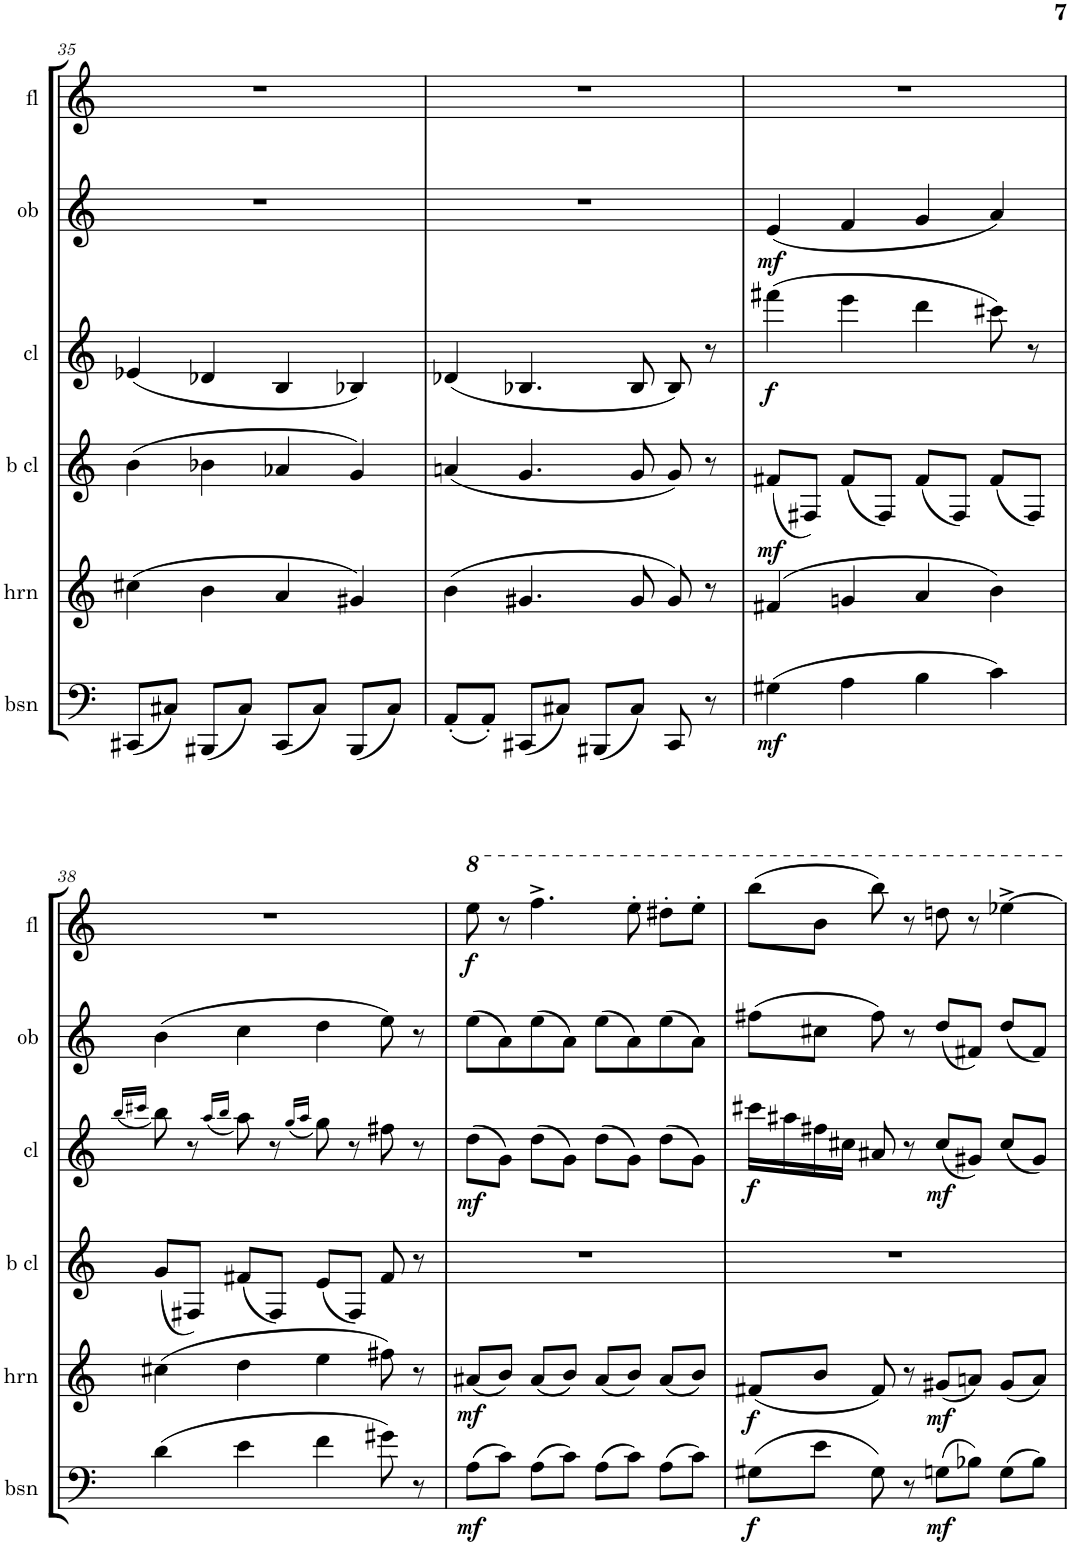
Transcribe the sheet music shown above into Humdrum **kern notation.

**kern	**dynam	**kern	**dynam	**kern	**dynam	**kern	**dynam	**kern	**dynam	**kern	**dynam
*part6	*part6	*part5	*part5	*part4	*part4	*part3	*part3	*part2	*part2	*part1	*part1
*staff6	*staff6	*staff5	*staff5	*staff4	*staff4	*staff3	*staff3	*staff2	*staff2	*staff1	*staff1
*I"Bassoon	*	*I"Horn in F	*	*I"Bb Bass Clarinet	*	*I"Bb Clarinet	*	*I"Oboe	*	*I"Flute	*
*I'bsn	*	*I'hrn	*	*I'b cl	*	*I'cl	*	*I'ob	*	*I'fl	*
!!LO:PB:g=z
*clefF4	*	*clefG2	*	*clefG2	*	*clefG2	*	*clefG2	*	*clefG2	*
*	*	*Trd4c7	*	*Trd8c14	*	*Trd1c2	*	*	*	*	*
*k[]	*	*k[]	*	*k[]	*	*k[]	*	*k[]	*	*k[]	*
*M4/4	*	*M4/4	*	*M4/4	*	*M4/4	*	*M4/4	*	*M4/4	*
=35	=35	=35	=35	=35	=35	=35	=35	=35	=35	=35	=35
(8CC#X/L	.	(4cc#X\	.	(4b\	.	(4e-X/	.	1r	.	1r	.
8C#X/J)	.	.	.	.	.	.	.	.	.	.	.
(8BBB#X/L	.	4b\	.	4b-X\	.	4d-X/	.	.	.	.	.
8C#/J)	.	.	.	.	.	.	.	.	.	.	.
(8CC#/L	.	4a/	.	4a-X/	.	4B/	.	.	.	.	.
8C#/J)	.	.	.	.	.	.	.	.	.	.	.
(8BBB#/L	.	4g#X/)	.	4g/)	.	4B-X/)	.	.	.	.	.
8C#/J)	.	.	.	.	.	.	.	.	.	.	.
=36	=36	=36	=36	=36	=36	=36	=36	=36	=36	=36	=36
(8AA'/L	.	(4b\	.	(4an/	.	(4d-X/	.	1r	.	1r	.
8AA'/J)	.	.	.	.	.	.	.	.	.	.	.
(8CC#X/L	.	4.g#X/	.	4.g/	.	4.B-X/	.	.	.	.	.
8C#X/J)	.	.	.	.	.	.	.	.	.	.	.
(8BBB#X/L	.	.	.	.	.	.	.	.	.	.	.
8C#/J)	.	8g#/	.	8g/	.	8B-/	.	.	.	.	.
8CC#/	.	8g#/)	.	8g/)	.	8B-/)	.	.	.	.	.
8r	.	8r	.	8r	.	8r	.	.	.	.	.
=37	=37	=37	=37	=37	=37	=37	=37	=37	=37	=37	=37
!	!LO:DY:b	!	!	!	!LO:DY:b	!	!LO:DY:b	!	!LO:DY:b	!	!
(4G#X\	mf	(4f#X/	.	(8f#X/L	mf	(4fff#X\	f	(4e/	mf	1r	.
.	.	.	.	8F#X/J)	.	.	.	.	.	.	.
4A\	.	4gn/	.	(8f#/L	.	4eee\	.	4f/	.	.	.
.	.	.	.	8F#/J)	.	.	.	.	.	.	.
4B\	.	4a/	.	(8f#/L	.	4ddd\	.	4g/	.	.	.
.	.	.	.	8F#/J)	.	.	.	.	.	.	.
4c\)	.	4b\)	.	(8f#/L	.	8ccc#X\)	.	4a/)	.	.	.
.	.	.	.	8F#/J)	.	8r	.	.	.	.	.
!!LO:LB:g=z
=38	=38	=38	=38	=38	=38	=38	=38	=38	=38	=38	=38
.	.	.	.	.	.	(16qbb/LL	.	.	.	.	.
.	.	.	.	.	.	16qccc#X/JJ	.	.	.	.	.
(4d\	.	(4cc#X\	.	(8g/L	.	8bb\)	.	(4b\	.	1r	.
.	.	.	.	8F#X/J)	.	8r	.	.	.	.	.
.	.	.	.	.	.	(16qaa/LL	.	.	.	.	.
.	.	.	.	.	.	16qbb/JJ	.	.	.	.	.
4e\	.	4dd\	.	(8f#X/L	.	8aa\)	.	4cc\	.	.	.
.	.	.	.	8F#/J)	.	8r	.	.	.	.	.
.	.	.	.	.	.	(16qgg/LL	.	.	.	.	.
.	.	.	.	.	.	16qaa/JJ	.	.	.	.	.
4f\	.	4ee\	.	(8e/L	.	8gg\)	.	4dd\	.	.	.
.	.	.	.	8F#/J)	.	8r	.	.	.	.	.
8g#X\)	.	8ff#X\)	.	8f#/	.	8ff#X\	.	8ee\)	.	.	.
8r	.	8r	.	8r	.	8r	.	8r	.	.	.
=39	=39	=39	=39	=39	=39	=39	=39	=39	=39	=39	=39
!	!LO:DY:b	!	!LO:DY:b	!	!	!	!LO:DY:b	!	!	!	!LO:DY:b
(8A\L	mf	(8a#X/L	mf	1r	.	(8dd\L	mf	(8ee\L	.	8eee\	f
8c\J)	.	8b/J)	.	.	.	8g\J)	.	8a\)	.	8r	.
(8A\L	.	(8a#/L	.	.	.	(8dd\L	.	(8ee\	.	4.fff^\	.
8c\J)	.	8b/J)	.	.	.	8g\J)	.	8a\J)	.	.	.
(8A\L	.	(8a#/L	.	.	.	(8dd\L	.	(8ee\L	.	.	.
8c\J)	.	8b/J)	.	.	.	8g\J)	.	8a\)	.	8eee'\	.
(8A\L	.	(8a#/L	.	.	.	(8dd\L	.	(8ee\	.	8ddd#X'\L	.
8c\J)	.	8b/J)	.	.	.	8g\J)	.	8a\J)	.	8eee'\J	.
=40	=40	=40	=40	=40	=40	=40	=40	=40	=40	=40	=40
!	!LO:DY:b	!	!LO:DY:b	!	!	!	!LO:DY:b	!	!	!	!
(8G#X\L	f	(8f#X/L	f	1r	.	16ccc#X\LL	f	(8ff#X\L	.	(8bbb\L	.
.	.	.	.	.	.	16aa#X\	.	.	.	.	.
8e\J	.	8b/J	.	.	.	16ff#X\	.	8cc#X\J	.	8bb\J	.
.	.	.	.	.	.	16cc#X\JJ	.	.	.	.	.
8G#\)	.	8f#/)	.	.	.	8a#X/	.	8ff#\)	.	8bbb\)	.
8r	.	8r	.	.	.	8r	.	8r	.	8r	.
!	!LO:DY:b	!	!LO:DY:b	!	!	!	!LO:DY:b	!	!	!	!
(8Gn\L	mf	(8g#X/L	mf	.	.	(8cc#/L	mf	(8dd/L	.	8dddn\	.
8B-X\J)	.	8an/J)	.	.	.	8g#X/J)	.	8f#X/J)	.	8r	.
(8G\L	.	(8g#/L	.	.	.	(8cc#/L	.	(8dd/L	.	[4eee-X^\	.
8B-\J)	.	8a/J)	.	.	.	8g#/J)	.	8f#/J)	.	.	.
=	=	=	=	=	=	=	=	=	=	=	=
*-	*-	*-	*-	*-	*-	*-	*-	*-	*-	*-	*-
